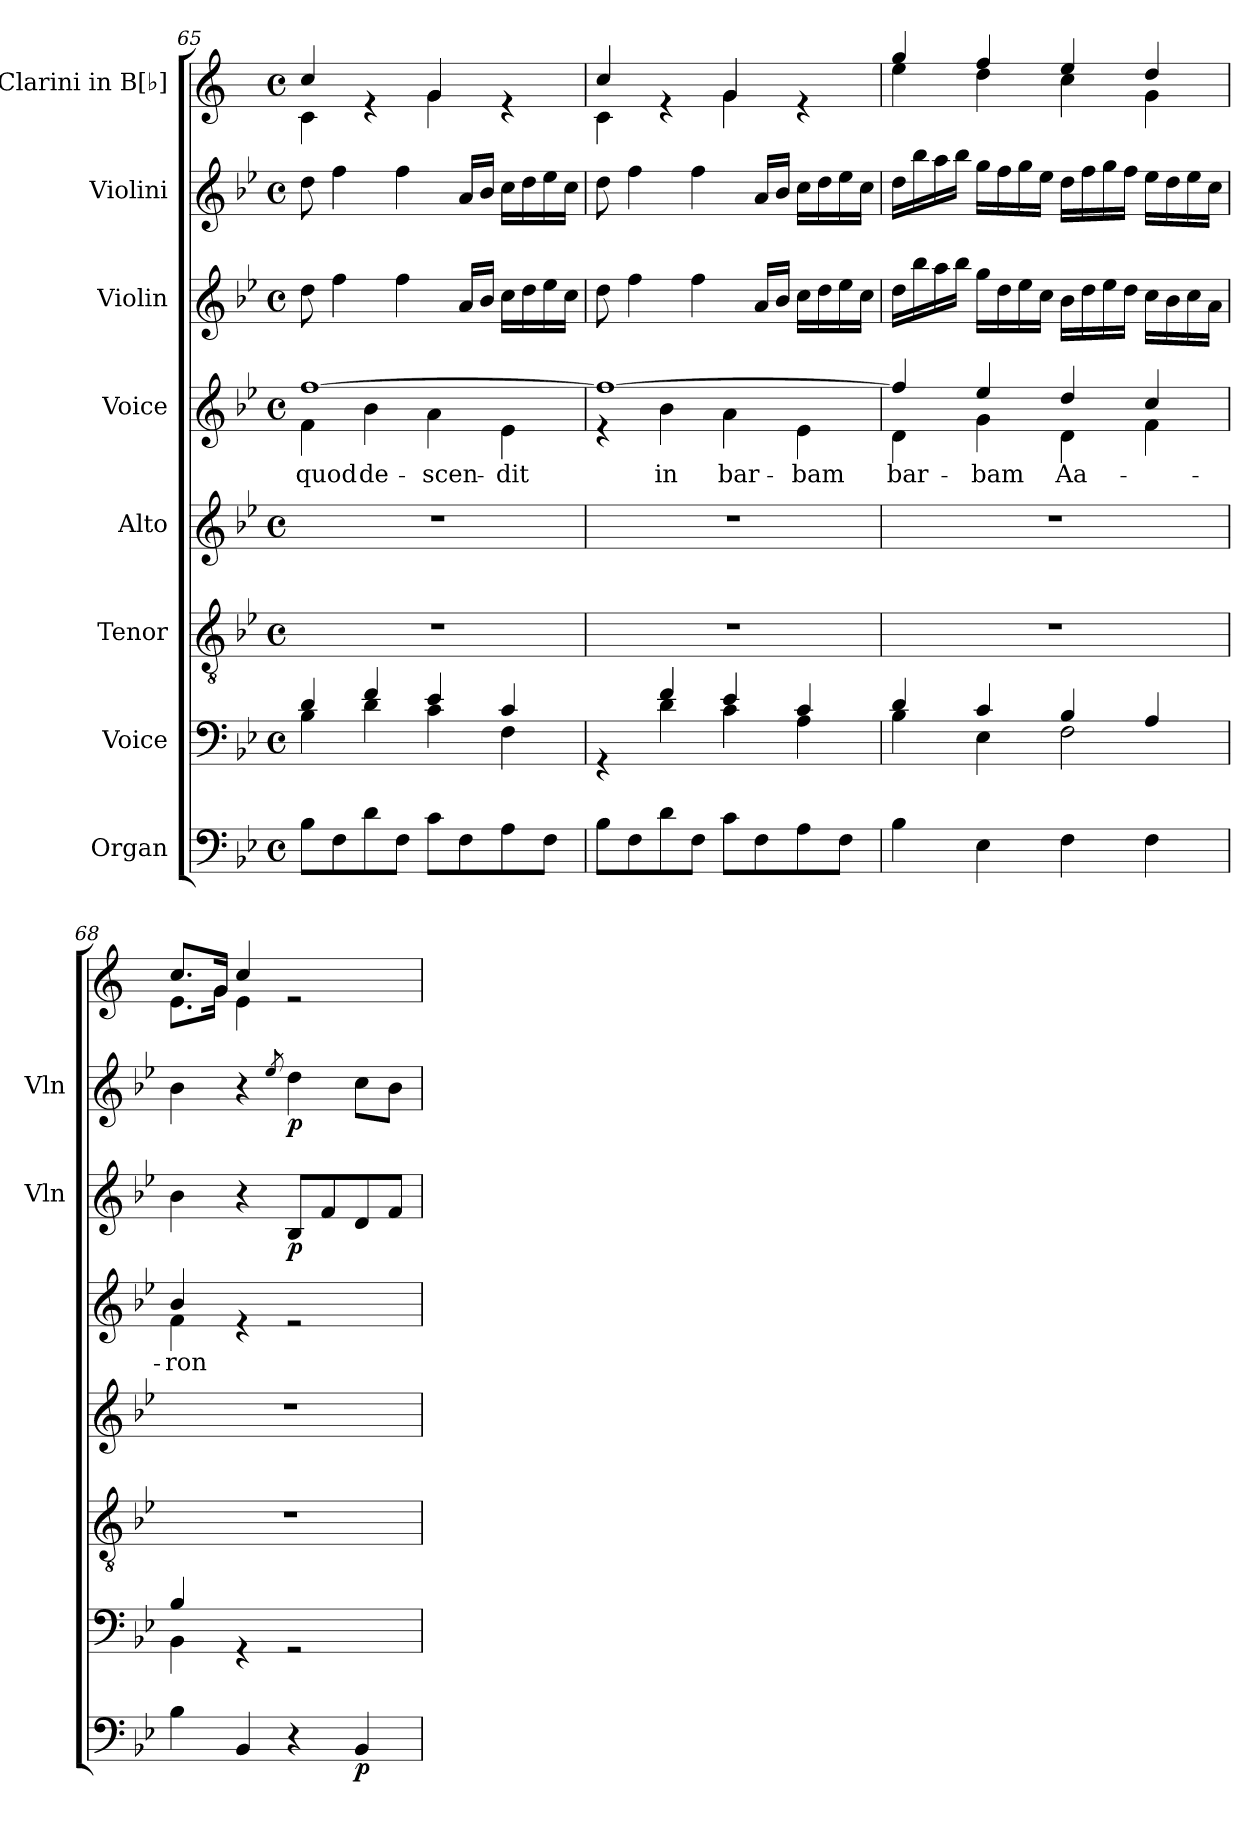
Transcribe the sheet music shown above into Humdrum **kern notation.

**kern	**dynam	**kern	**kern	**kern	**kern	**text	**kern	**dynam	**kern	**dynam	**kern
*part8	*part8	*part7	*part6	*part5	*part4	*part4	*part3	*part3	*part2	*part2	*part1
*staff8	*staff8	*staff7	*staff6	*staff5	*staff4	*staff4	*staff3	*staff3	*staff2	*staff2	*staff1
*I"Organ	*	*I"Voice	*I"Tenor	*I"Alto	*I"Voice	*	*I"Violin	*	*I"Violini	*	*I"Clarini in B[♭]
*	*	*	*	*	*	*	*I'Vln	*	*I'Vln	*	*
*clefF4	*	*clefF4	*clefGv2	*clefG2	*clefG2	*	*clefG2	*	*clefG2	*	*clefG2
*	*	*	*	*	*	*	*	*	*	*	*ITrd1c2
*k[b-e-]	*	*k[b-e-]	*k[b-e-]	*k[b-e-]	*k[b-e-]	*	*k[b-e-]	*	*k[b-e-]	*	*k[b-e-]
*M4/4	*	*M4/4	*M4/4	*M4/4	*M4/4	*	*M4/4	*	*M4/4	*	*M4/4
*met(c)	*	*met(c)	*met(c)	*met(c)	*met(c)	*	*met(c)	*	*met(c)	*	*met(c)
=65	=65	=65	=65	=65	=65	=65	=65	=65	=65	=65	=65
*	*	*^	*	*	*	*	*	*	*	*	*
!	!	!	!	!	!	!	!LO:LY:b	!	!	!	!	!
*	*	*	*	*	*	*^	*	*	*	*	*	*
!	!	!	!	!	!	!	!	!LO:LY:b	!	!	!	!	!
*	*	*	*	*	*	*	*	*	*	*	*	*	*^
8B-\L	.	4d/	4B-\	1r	1r	[1ff	4f\	quod	8dd\	.	8dd\	.	4b-/	4B-\
8F\	.	.	.	.	.	.	.	.	4ff\	.	4ff\	.	.	.
!	!	!	!	!	!	!	!	!LO:LY:b	!	!	!	!	!	!
8d\	.	4f/	4d\	.	.	.	4b-\	de-	.	.	.	.	4re	4ryy
8F\J	.	.	.	.	.	.	.	.	4ff\	.	4ff\	.	.	.
!	!	!	!	!	!	!	!	!LO:LY:b	!	!	!	!	!	!
8c\L	.	4e-/	4c\	.	.	.	4a\	-scen-	.	.	.	.	4f/	4f\
8F\	.	.	.	.	.	.	.	.	16a/LL	.	16a/LL	.	.	.
.	.	.	.	.	.	.	.	.	16b-/JJ	.	16b-/JJ	.	.	.
!	!	!	!	!	!	!	!	!LO:LY:b	!	!	!	!	!	!
8A\	.	4c/	4F\	.	.	.	4e-\	-dit	16cc\LL	.	16cc\LL	.	4re	4ryy
.	.	.	.	.	.	.	.	.	16dd\	.	16dd\	.	.	.
8F\J	.	.	.	.	.	.	.	.	16ee-\	.	16ee-\	.	.	.
.	.	.	.	.	.	.	.	.	16cc\JJ	.	16cc\JJ	.	.	.
=66	=66	=66	=66	=66	=66	=66	=66	=66	=66	=66	=66	=66	=66	=66
8B-\L	.	4rGG	4ryy	1r	1r	1ff_	4r	.	8dd\	.	8dd\	.	4b-/	4B-\
8F\	.	.	.	.	.	.	.	.	4ff\	.	4ff\	.	.	.
!	!	!	!	!	!	!	!	!LO:LY:b	!	!	!	!	!	!
8d\	.	4f/	4d\	.	.	.	4b-\	in	.	.	.	.	4re	4ryy
8F\J	.	.	.	.	.	.	.	.	4ff\	.	4ff\	.	.	.
!	!	!	!	!	!	!	!	!LO:LY:b	!	!	!	!	!	!
8c\L	.	4e-/	4c\	.	.	.	4a\	bar-	.	.	.	.	4f/	4f\
8F\	.	.	.	.	.	.	.	.	16a/LL	.	16a/LL	.	.	.
.	.	.	.	.	.	.	.	.	16b-/JJ	.	16b-/JJ	.	.	.
!	!	!	!	!	!	!	!	!LO:LY:b	!	!	!	!	!	!
8A\	.	4c/	4A\	.	.	.	4e-\	-bam	16cc\LL	.	16cc\LL	.	4re	4ryy
.	.	.	.	.	.	.	.	.	16dd\	.	16dd\	.	.	.
8F\J	.	.	.	.	.	.	.	.	16ee-\	.	16ee-\	.	.	.
.	.	.	.	.	.	.	.	.	16cc\JJ	.	16cc\JJ	.	.	.
=67	=67	=67	=67	=67	=67	=67	=67	=67	=67	=67	=67	=67	=67	=67
!	!	!	!	!	!	!	!	!LO:LY:b	!	!	!	!	!	!
4B-\	.	4d/	4B-\	1r	1r	4ff/]	4d\	bar-	16dd\LL	.	16dd\LL	.	4ff/	4dd\
.	.	.	.	.	.	.	.	.	16bb-\	.	16bb-\	.	.	.
.	.	.	.	.	.	.	.	.	16aa\	.	16aa\	.	.	.
.	.	.	.	.	.	.	.	.	16bb-\JJ	.	16bb-\JJ	.	.	.
!	!	!	!	!	!	!	!	!LO:LY:b	!	!	!	!	!	!
!	!	!	!	!	!	!	!	!LO:LY:b	!	!	!	!	!	!
4E-\	.	4c/	4E-\	.	.	4ee-/	4g\	-bam	16gg\LL	.	16gg\LL	.	4ee-/	4cc\
.	.	.	.	.	.	.	.	.	16dd\	.	16ff\	.	.	.
.	.	.	.	.	.	.	.	.	16ee-\	.	16gg\	.	.	.
.	.	.	.	.	.	.	.	.	16cc\JJ	.	16ee-\JJ	.	.	.
!	!	!	!	!	!	!	!	!LO:LY:b	!	!	!	!	!	!
4F\	.	4B-/	2F\	.	.	4dd/	4d\	Aa-	16b-\LL	.	16dd\LL	.	4dd/	4b-\
.	.	.	.	.	.	.	.	.	16dd\	.	16ff\	.	.	.
.	.	.	.	.	.	.	.	.	16ee-\	.	16gg\	.	.	.
.	.	.	.	.	.	.	.	.	16dd\JJ	.	16ff\JJ	.	.	.
4F\	.	4A/	.	.	.	4cc/	4f\	.	16cc\LL	.	16ee-\LL	.	4cc/	4f\
.	.	.	.	.	.	.	.	.	16b-\	.	16dd\	.	.	.
.	.	.	.	.	.	.	.	.	16cc\	.	16ee-\	.	.	.
.	.	.	.	.	.	.	.	.	16a\JJ	.	16cc\JJ	.	.	.
!!LO:PB:g=z	!!
=68	=68	=68	=68	=68	=68	=68	=68	=68	=68	=68	=68	=68	=68	=68
!	!	!	!	!	!	!	!	!LO:LY:b	!	!	!	!	!	!
4B-\	.	4B-/	4BB-\	1r	1r	4b-/	4f\	-ron	4b-\	.	4b-\	.	8.b-/L	8.d\L
.	.	.	.	.	.	.	.	.	.	.	.	.	16f/Jk	16f\Jk
4BB-/	.	4rGG	2.ryy	.	.	4re	2.ryy	.	4r	.	4r	.	4b-/	4d\
.	.	.	.	.	.	.	.	.	.	.	8qee-/	.	.	.
!	!	!	!	!	!	!	!	!	!	!LO:DY:b	!	!LO:DY:b	!	!
4r	.	2rGG	.	.	.	2re	.	.	8B-/L	p	4dd\	p	2re	2ryy
.	.	.	.	.	.	.	.	.	8f/	.	.	.	.	.
!	!LO:DY:b	!	!	!	!	!	!	!	!	!	!	!	!	!
4BB-/	p	.	.	.	.	.	.	.	8d/	.	8cc\L	.	.	.
.	.	.	.	.	.	.	.	.	8f/J	.	8b-\J	.	.	.
*	*	*v	*v	*	*	*v	*v	*	*	*	*	*	*v	*v
=	=	=	=	=	=	=	=	=	=	=	=
*-	*-	*-	*-	*-	*-	*-	*-	*-	*-	*-	*-
